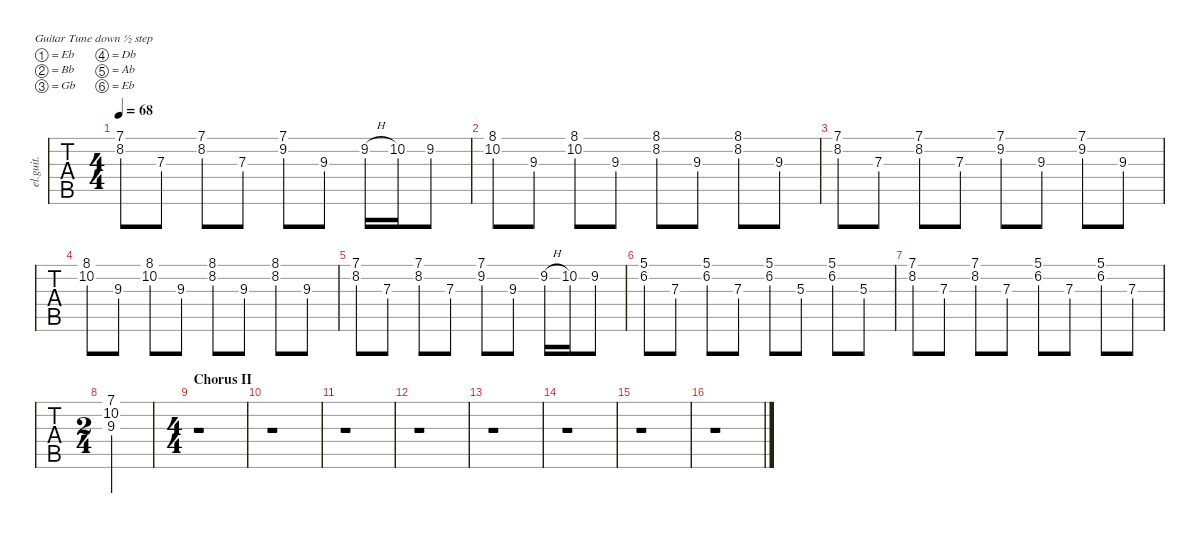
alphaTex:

\defaultSystemsLayout 4
\hideDynamics
\bracketExtendMode nobrackets
\otherSystemsTrackNameOrientation horizontal
\track ("Clean Guitar (Kirk)" "el.guit.") {defaultSystemsLayout 4 instrument electricguitarclean}
\staff {tabs}
\tuning (Eb4 Bb3 Gb3 Db3 Ab2 Eb2)
\ts (4 4)
\tempo 68
\clef g2
\ks c
(7.1{acc #} 8.2{acc #}).8{dy mf} 7.3{acc #}.8 (7.1{acc #} 8.2{acc #}).8 7.3{acc #}.8 (7.1{acc #} 9.2).8 9.3{acc #}.8 9.2{h}.16 10.2{acc #}.16 9.2.8 |
(8.1 10.2{acc #}).8 9.3{acc #}.8 (8.1 10.2{acc #}).8 9.3{acc #}.8 (8.1 8.2{acc #}).8 9.3{acc #}.8 (8.1 8.2{acc #}).8 9.3{acc #}.8 |
(7.1{acc #} 8.2{acc #}).8 7.3{acc #}.8 (7.1{acc #} 8.2{acc #}).8 7.3{acc #}.8 (7.1{acc #} 9.2).8 9.3{acc #}.8 (7.1{acc #} 9.2).8 9.3{acc #}.8 |
(8.1 10.2{acc #}).8 9.3{acc #}.8 (8.1 10.2{acc #}).8 9.3{acc #}.8 (8.1 8.2{acc #}).8 9.3{acc #}.8 (8.1 8.2{acc #}).8 9.3{acc #}.8 |
(7.1{acc #} 8.2{acc #}).8 7.3{acc #}.8 (7.1{acc #} 8.2{acc #}).8 7.3{acc #}.8 (7.1{acc #} 9.2).8 9.3{acc #}.8 9.2{h}.16 10.2{acc #}.16 9.2.8 |
(5.1{acc #} 6.2).8 7.3{acc #}.8 (5.1{acc #} 6.2).8 7.3{acc #}.8 (5.1{acc #} 6.2).8 5.3.8 (5.1{acc #} 6.2).8 5.3.8 |
(7.1{acc #} 8.2{acc #}).8 7.3{acc #}.8 (7.1{acc #} 8.2{acc #}).8 7.3{acc #}.8 (5.1{acc #} 6.2).8 7.3{acc #}.8 (5.1{acc #} 6.2).8 7.3{acc #}.8 |
\ts (2 4)
\beaming (8 2 2)
(7.1{acc #} 10.2{acc #} 9.3{acc #}).2 |
\ts (4 4)
\beaming (8 2 2 2 2)
\section ("" "Chorus II")
r.1 |
r.1 |
r.1 |
r.1 |
r.1 |
r.1 |
r.1 |
r.1
